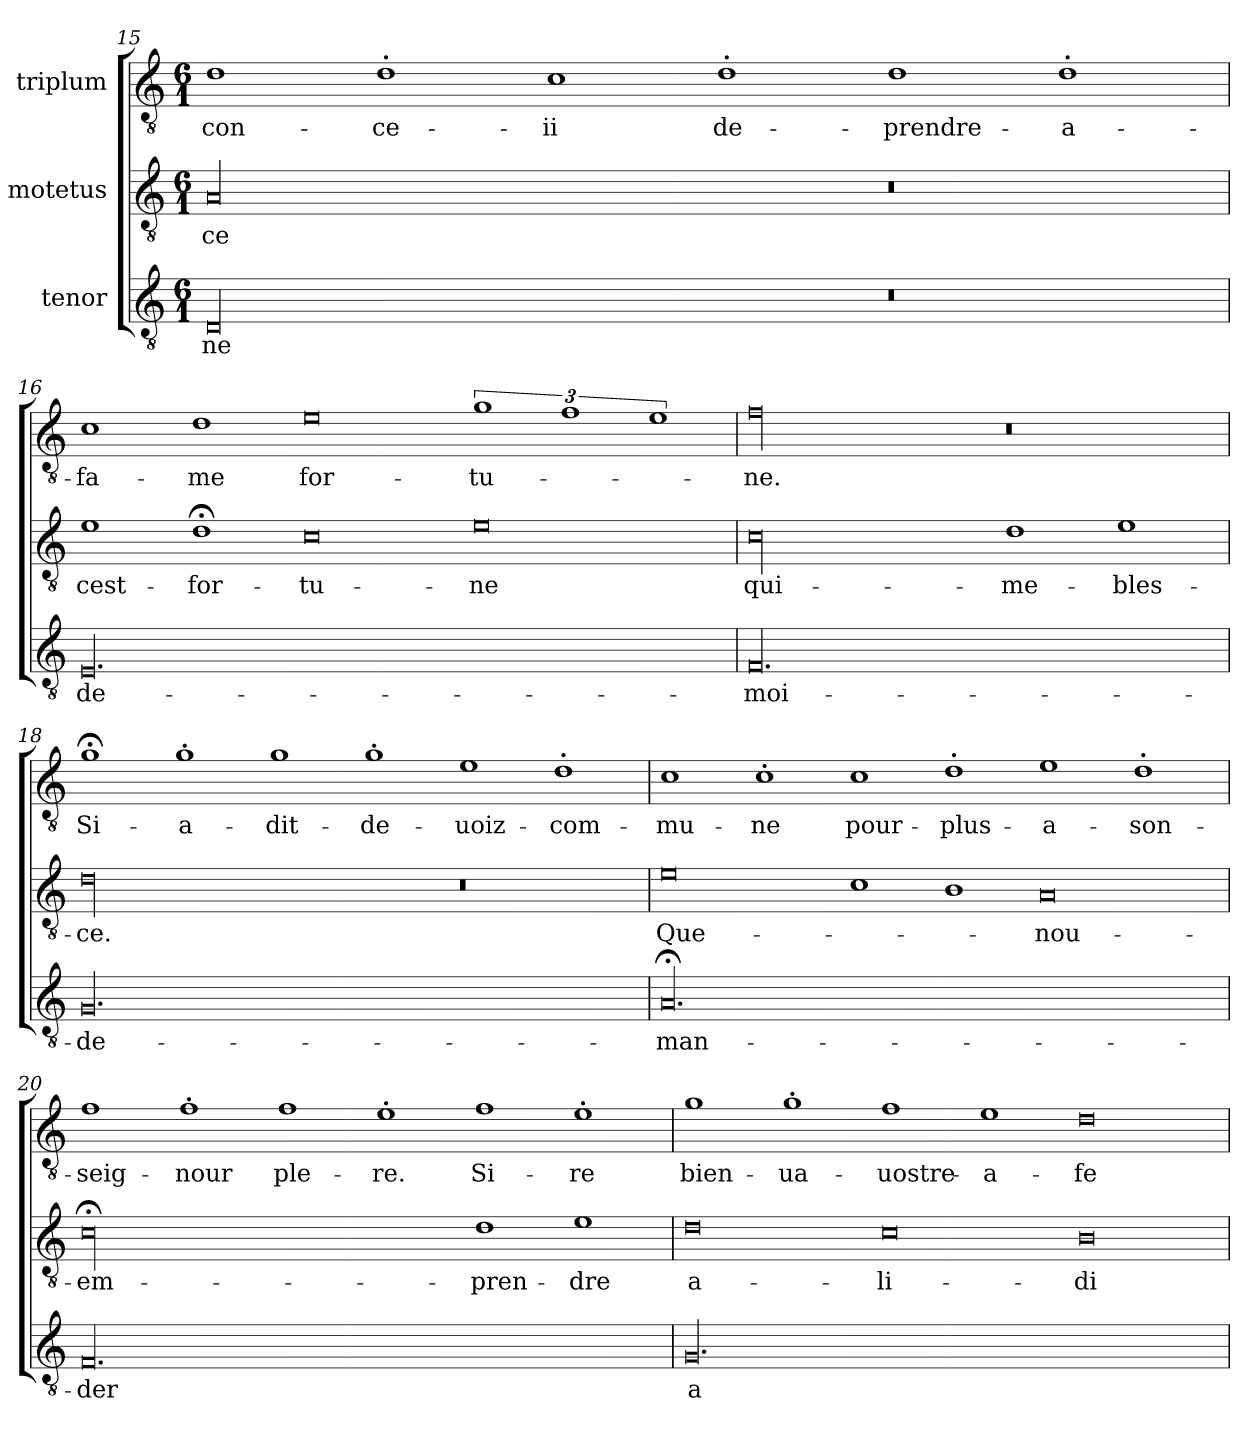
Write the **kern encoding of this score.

**kern	**text	**kern	**text	**kern	**text
*part3	*part3	*part2	*part2	*part1	*part1
*staff3	*staff3	*staff2	*staff2	*staff1	*staff1
*I"tenor	*	*I"motetus	*	*I"triplum	*
*clefGv2	*	*clefGv2	*	*clefGv2	*
*k[]	*	*k[]	*	*k[]	*
*C:	*	*C:	*	*C:	*
*M6/1	*	*M6/1	*	*M6/1	*
=15	=15	=15	=15	=15	=15
00D/	-ne	00A/	-ce	1d\	con-
.	.	.	.	1d'\	-ce-
.	.	.	.	1c\	-ii
.	.	.	.	1d'\	de-
0r	.	0r	.	1d\	prendre-
.	.	.	.	1d'\	a-
!!LO:LB:g=z
=16	=16	=16	=16	=16	=16
00.E/	de-	1e\	cest-	1c\	fa-
.	.	1d;<\	for-	1d\	-me
.	.	0c\	-tu-	0e\	for-
.	.	0e\	-ne	3%2g\	-tu-
.	.	.	.	3%2f\	.
.	.	.	.	3%2e\	.
=17	=17	=17	=17	=17	=17
00.F/	moi-	00c\	qui-	00f\	-ne.
.	.	1d\	me-	0r	.
.	.	1e\	bles-	.	.
=18	=18	=18	=18	=18	=18
00.G/	de-	00d\	-ce.	1g;<\	Si-
.	.	.	.	1g'\	a-
.	.	.	.	1g\	dit-
.	.	.	.	1g'\	de-
.	.	0r	.	1e\	uoiz-
.	.	.	.	1d'\	com-
=19	=19	=19	=19	=19	=19
00.A;</	-man-	0e\	Que-	1c\	-mu-
.	.	.	.	1c'\	-ne
.	.	1c\	.	1c\	pour-
.	.	1B\	.	1d'\	plus-
.	.	0A/	nou-	1e\	a-
.	.	.	.	1d'\	son-
!!LO:LB:g=z
=20	=20	=20	=20	=20	=20
00.F/	-der	00c;<\	em-	1f\	seig-
.	.	.	.	1f'\	-nour
.	.	.	.	1f\	ple-
.	.	.	.	1e'\	-re.
.	.	1d\	-pren-	1f\	Si-
.	.	1e\	-dre	1e'\	-re
=21	=21	=21	=21	=21	=21
00.G/	a-	0d\	a-	1g\	bien-
.	.	.	.	1g'\	ua-
.	.	0c\	li-	1f\	uostre-
.	.	.	.	1e\	a-
.	.	0B\	-di-	0d\	-fe-
=	=	=	=	=	=
*-	*-	*-	*-	*-	*-
